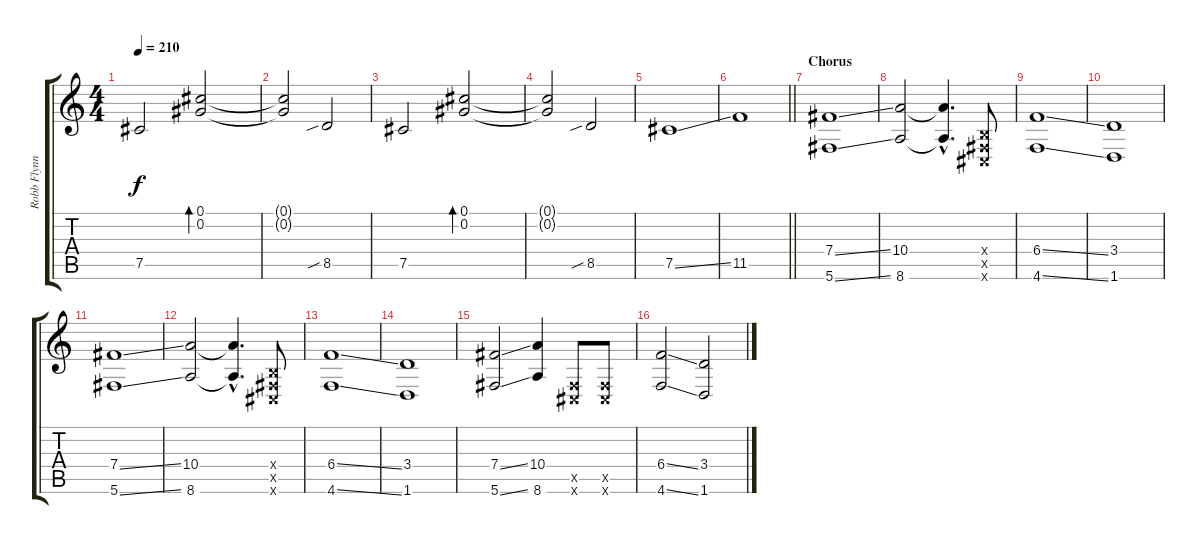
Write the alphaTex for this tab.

\track ("Robb Flynn" "Robb Flynn") {instrument distortionguitar}
\staff {score tabs}
\tuning (Db4 Ab3 E3 B2 Gb2 Db2) {hide}
\ts (4 4)
\tempo 210
\clef g2
\ks c
7.5.2{dy f} (0.1 0.2).2{bd 240} |
(0.1{t} 0.2{t}).2 8.5{sib}.2 |
7.5.2 (0.1 0.2).2{bd 240} |
(0.1{t} 0.2{t}).2 8.5{sib}.2 |
7.5{ss}.1 |
\barLineRight lightlight
11.5.1 |
\section ("" "Chorus")
(7.4{ss} 5.6{ss}).1 |
(10.4 8.6).2 (10.4{hac t} 8.6{hac t}).4{d} (0.4{x} 0.5{x} 0.6{x}).8 |
(6.4{ss} 4.6{ss}).1 |
(3.4 1.6).1 |
(7.4{ss} 5.6{ss}).1 |
(10.4 8.6).2 (10.4{hac t} 8.6{hac t}).4{d} (0.4{x} 0.5{x} 0.6{x}).8 |
(6.4{ss} 4.6{ss}).1 |
(3.4 1.6).1 |
(7.4{ss} 5.6{ss}).2 (10.4 8.6).4 (0.5{x} 0.6{x}).8 (0.5{x} 0.6{x}).8 |
(6.4{ss} 4.6{ss}).2 (3.4 1.6).2
